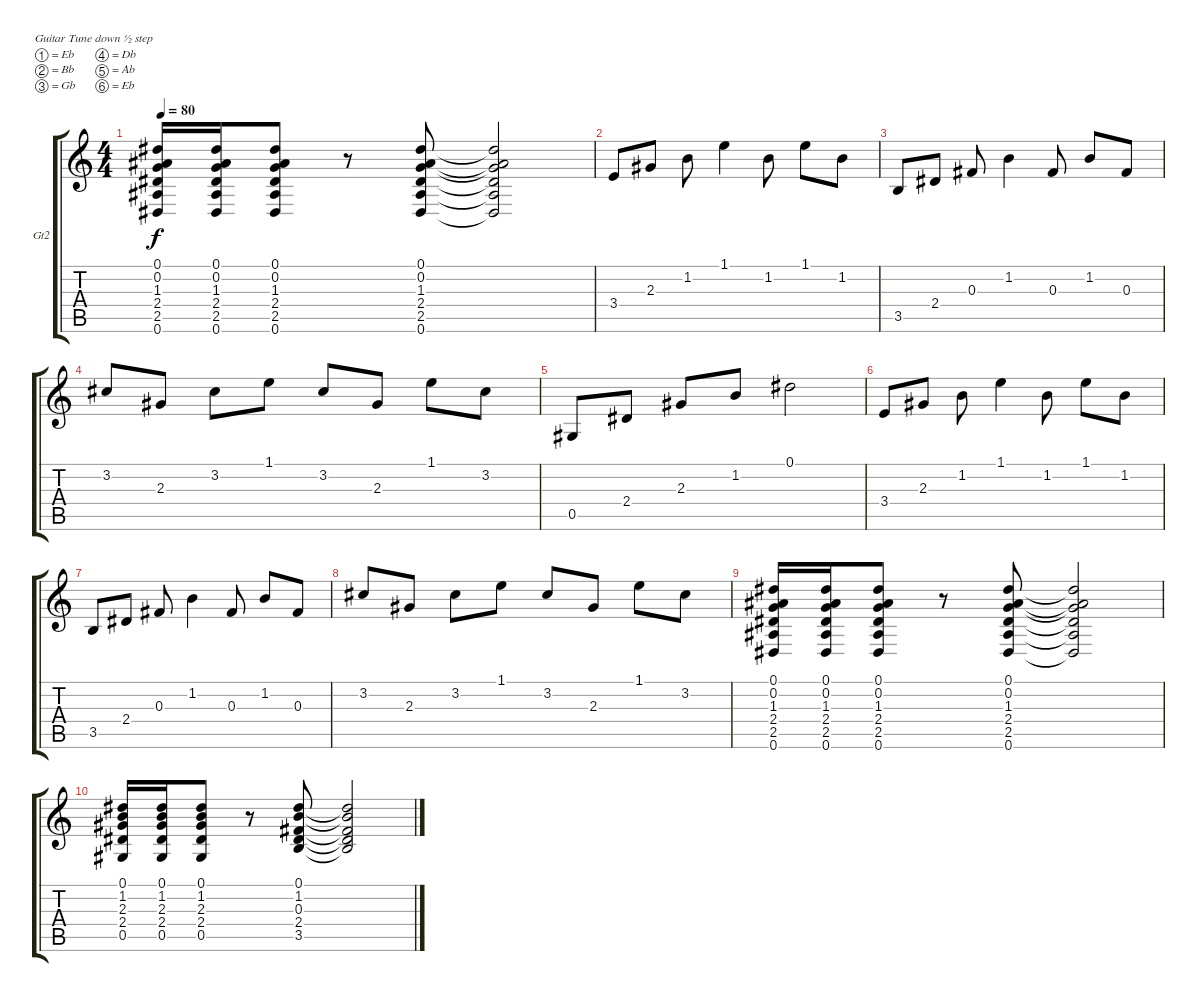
\defaultSystemsLayout 4
\bracketExtendMode groupsimilarinstruments
\firstSystemTrackNameOrientation horizontal
\otherSystemsTrackNameOrientation horizontal
\track ("Holstinin" "Gt2") {instrument acousticguitarsteel}
\staff {score tabs}
\tuning (Eb4 Bb3 Gb3 Db3 Ab2 Eb2)
\ts (4 4)
\tempo 80
\clef g2
\scale
0.333333
\ks c
(2.5 2.4 1.3 0.2 0.1 0.6).16{dy f} (2.5 2.4 1.3 0.2 0.1 0.6).16 (2.5 2.4 1.3 0.2 0.1 0.6).8 r.8 (2.5 2.4 1.3 0.2 0.1 0.6).8 (0.6{t} 2.5{t} 2.4{t} 1.3{t} 0.2{t} 0.1{t}).2 |
\scale
0.333333 3.4.8 2.3.8 1.2.8 1.1.4 1.2.8 1.1.8 1.2.8 |
\scale
0.333333 3.5.8 2.4.8 0.3.8 1.2.4 0.3.8 1.2.8 0.3.8 |
\scale
0.333333 3.2.8 2.3.8 3.2.8 1.1.8 3.2.8 2.3.8 1.1.8 3.2.8 |
\scale
0.333333 0.5.8 2.4.8 2.3.8 1.2.8 0.1.2 |
\scale
0.333333 3.4.8 2.3.8 1.2.8 1.1.4 1.2.8 1.1.8 1.2.8 |
\scale
0.333333 3.5.8 2.4.8 0.3.8 1.2.4 0.3.8 1.2.8 0.3.8 |
\scale
0.333333 3.2.8 2.3.8 3.2.8 1.1.8 3.2.8 2.3.8 1.1.8 3.2.8 |
\scale
0.333333 (2.5 2.4 1.3 0.2 0.1 0.6).16 (2.5 2.4 1.3 0.2 0.1 0.6).16 (2.5 2.4 1.3 0.2 0.1 0.6).8 r.8 (2.5 2.4 1.3 0.2 0.1 0.6).8 (0.6{t} 2.5{t} 2.4{t} 1.3{t} 0.2{t} 0.1{t}).2 |
\scale
0.333333 (0.5 2.4 2.3 1.2 0.1).16 (0.5 2.4 2.3 1.2 0.1).16 (0.5 2.4 2.3 1.2 0.1).8 r.8 (3.5 2.4 0.3 1.2 0.1).8 (3.5{t} 2.4{t} 0.3{t} 1.2{t} 0.1{t}).2
